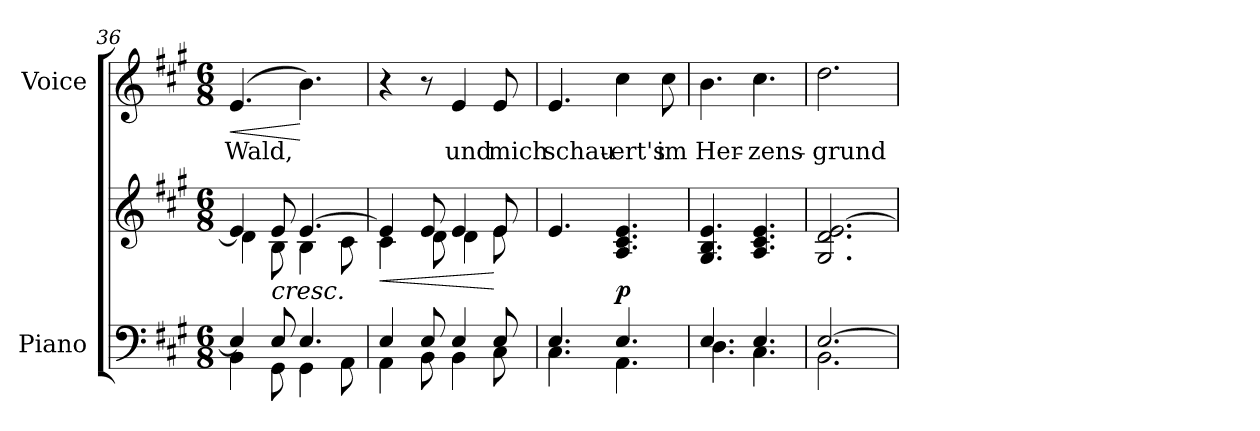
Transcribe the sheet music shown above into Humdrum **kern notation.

**kern	**kern	**dynam	**kern	**text	**dynam
*part2	*part2	*part2	*part1	*part1	*part1
*staff3	*staff2	*staff2/3	*staff1	*staff1	*staff1
*I"Piano	*	*	*I"Voice	*	*
*I'Pno	*	*	*	*	*
*clefF4	*clefG2	*	*clefG2	*	*
*k[f#c#g#]	*k[f#c#g#]	*	*k[f#c#g#]	*	*
*M6/8	*M6/8	*	*M6/8	*	*
=36	=36	=36	=36	=36	=36
*^	*^	*	*	*	*
!	!	!	!	!	!	!LO:LY:b	!LO:HP:b
4E/]	4BB\	4e/]	4d\	.	(<4.e/	Wald,	<
!	!	!	!	!LO:HP:b	!	!	!
8E/	8GG#\	8e/	8B\	<	.	.	.
4.E/	4GG#\	[4.e/	4B\	.	4.b\)	.	[
.	8AA\	.	8c#\	.	.	.	.
!!LO:LB:g=z
=37	=37	=37	=37	=37	=37	=37	=37
!	!	!	!	!LO:HP:b	!	!	!
4E/	4AA\	4e/]	4c#\	<	4r	.	.
8E/	8BB\	8e/	8d\	.	8r	.	.
!	!	!	!	!	!	!LO:LY:b	!
4E/	4BB\	4e/	4d\	.	4e/	und	.
!	!	!	!	!	!	!LO:LY:b	!
8E/	8C#\	8e/	8e\	[	8e/	mich	.
=38	=38	=38	=38	=38	=38	=38	=38
!	!	!	!	!	!	!LO:LY:b	!
*	*	*v	*v	*	*	*	*
4.E/	4.C#\	4.e/	.	4.e/	schau-	.
!	!	!	!LO:DY:a=2	!	!LO:LY:b	!
4.E/	4.AA\	4.A/ 4.c#/ 4.e/	p	4cc#\	-ert's	.
!	!	!	!	!	!LO:LY:b	!
.	.	.	.	8cc#\	im	.
=39	=39	=39	=39	=39	=39	=39
!	!	!	!	!	!LO:LY:b	!
4.E/	4.D\	4.G#/ 4.B/ 4.e/	.	4.b\	Her-	.
!	!	!	!	!	!LO:LY:b	!
4.E/	4.C#\	4.A/ 4.c#/ 4.e/	[	4.cc#\	-zens-	.
=40	=40	=40	=40	=40	=40	=40
!	!	!	!	!	!LO:LY:b	!
[2.E/	2.BB\	2.G#/ 2.d/ [2.e/	.	2.dd\	-grund-	.
*v	*v	*	*	*	*	*
=	=	=	=	=	=
*-	*-	*-	*-	*-	*-
